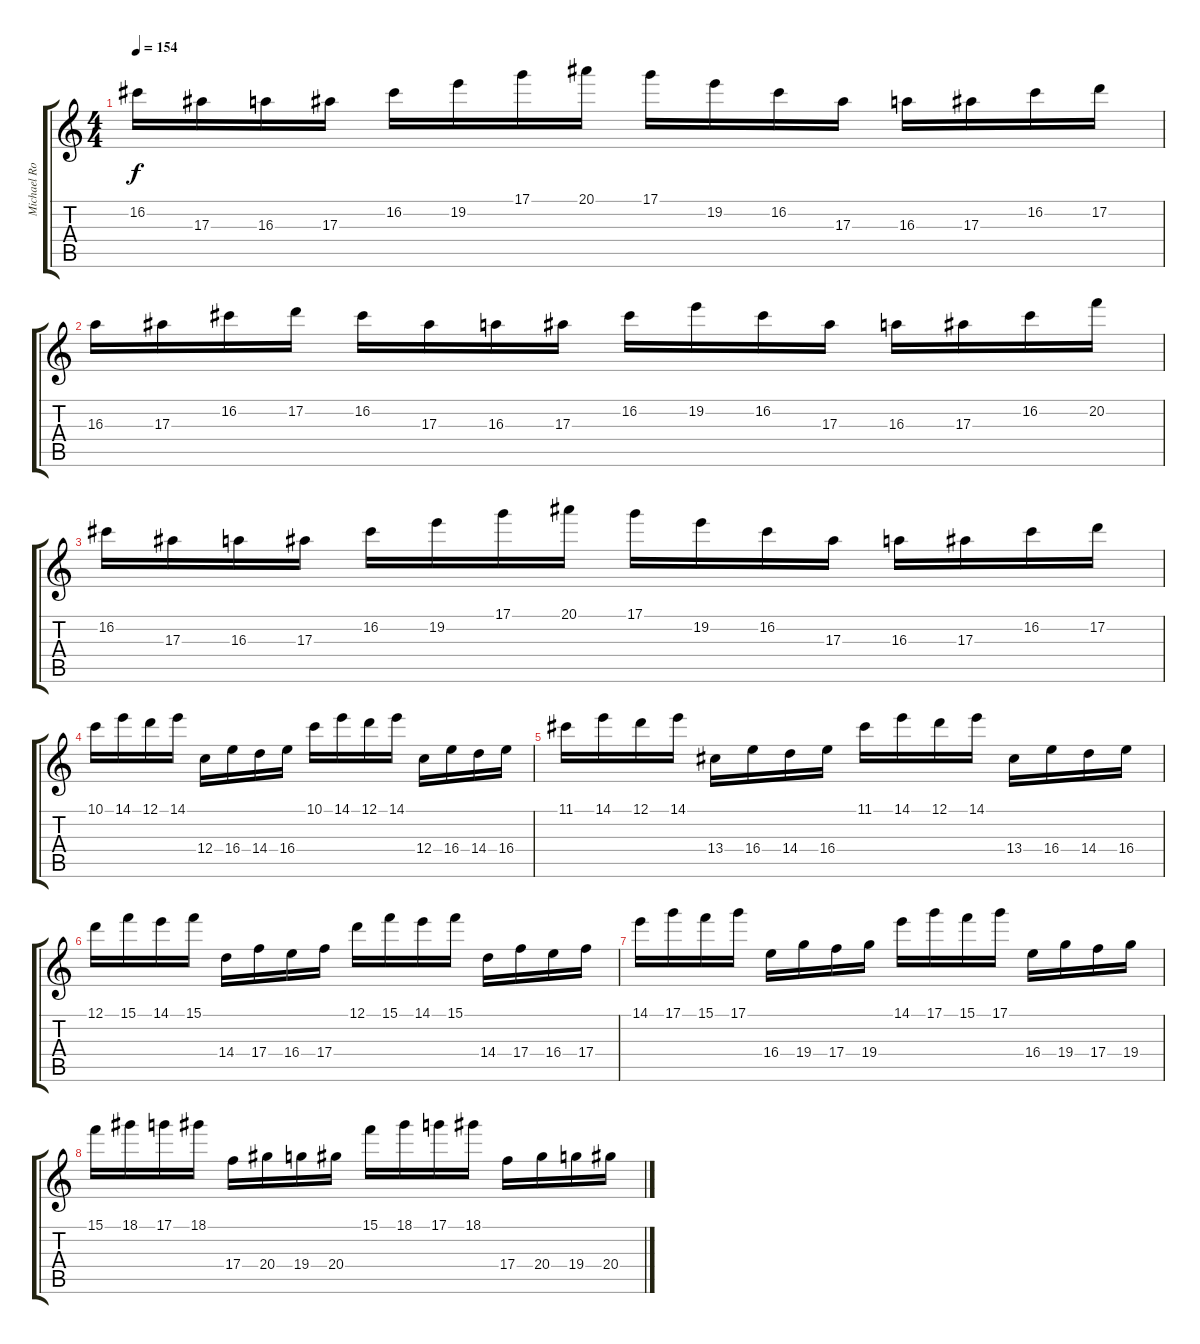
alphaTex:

\track ("Michael Romeo solo" "Michael Ro") {instrument distortionguitar}
\staff {score tabs}
\tuning (D4 A3 F3 C3 G2 D2) {hide}
\ts (4 4)
\tempo 154
\clef g2
\ks c
16.2.16{dy f} 17.3.16 16.3.16 17.3.16 16.2.16 19.2.16 17.1.16 20.1.16 17.1.16 19.2.16 16.2.16 17.3.16 16.3.16 17.3.16 16.2.16 17.2.16 |
16.3.16 17.3.16 16.2.16 17.2.16 16.2.16 17.3.16 16.3.16 17.3.16 16.2.16 19.2.16 16.2.16 17.3.16 16.3.16 17.3.16 16.2.16 20.2.16 |
16.2.16 17.3.16 16.3.16 17.3.16 16.2.16 19.2.16 17.1.16 20.1.16 17.1.16 19.2.16 16.2.16 17.3.16 16.3.16 17.3.16 16.2.16 17.2.16 |
10.1.16 14.1.16 12.1.16 14.1.16 12.4.16 16.4.16 14.4.16 16.4.16 10.1.16 14.1.16 12.1.16 14.1.16 12.4.16 16.4.16 14.4.16 16.4.16 |
11.1.16 14.1.16 12.1.16 14.1.16 13.4.16 16.4.16 14.4.16 16.4.16 11.1.16 14.1.16 12.1.16 14.1.16 13.4.16 16.4.16 14.4.16 16.4.16 |
12.1.16 15.1.16 14.1.16 15.1.16 14.4.16 17.4.16 16.4.16 17.4.16 12.1.16 15.1.16 14.1.16 15.1.16 14.4.16 17.4.16 16.4.16 17.4.16 |
14.1.16 17.1.16 15.1.16 17.1.16 16.4.16 19.4.16 17.4.16 19.4.16 14.1.16 17.1.16 15.1.16 17.1.16 16.4.16 19.4.16 17.4.16 19.4.16 |
15.1.16 18.1.16 17.1.16 18.1.16 17.4.16 20.4.16 19.4.16 20.4.16 15.1.16 18.1.16 17.1.16 18.1.16 17.4.16 20.4.16 19.4.16 20.4.16
